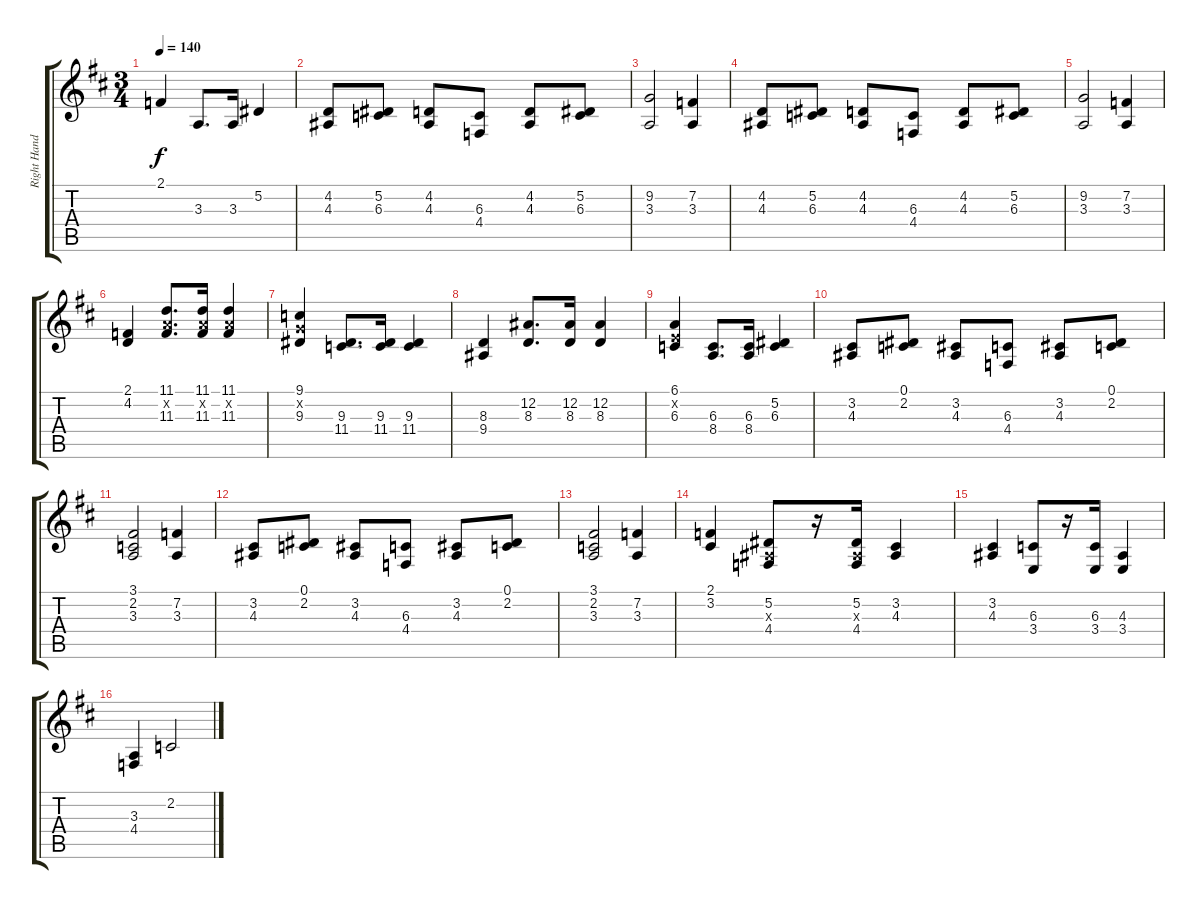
\track ("Right Hand Lead" "Right Hand") {instrument acousticgrandpiano}
\staff {score tabs}
\tuning (Eb4 Bb3 Gb3 Db3 Ab2 Eb2) {hide}
\ts (3 4)
\tempo 140
\clef g2
\ks d
2.1.4{dy f} 3.3.8{d} 3.3.16 5.2.4 |
(4.2 4.3).8 (5.2 6.3).8 (4.2 4.3).8 (6.3 4.4).8 (4.2 4.3).8 (5.2 6.3).8 |
(9.2 3.3).2 (7.2 3.3).4 |
(4.2 4.3).8 (5.2 6.3).8 (4.2 4.3).8 (6.3 4.4).8 (4.2 4.3).8 (5.2 6.3).8 |
(9.2 3.3).2 (7.2 3.3).4 |
(2.1 4.2).4 (11.1 11.2{x} 11.3).8{d} (11.1 11.2{x} 11.3).16 (11.1 11.2{x} 11.3).4 |
(9.1 9.2{x} 9.3).4 (9.3 11.4).8{d} (9.3 11.4).16 (9.3 11.4).4 |
(8.3 9.4).4 (12.2 8.3).8{d} (12.2 8.3).16 (12.2 8.3).4 |
(6.1 6.2{x} 6.3).4 (6.3 8.4).8{d} (6.3 8.4).16 (5.2 6.3).4 |
(3.2 4.3).8 (0.1 2.2).8 (3.2 4.3).8 (6.3 4.4).8 (3.2 4.3).8 (0.1 2.2).8 |
(3.1 2.2 3.3).2 (7.2 3.3).4 |
(3.2 4.3).8 (0.1 2.2).8 (3.2 4.3).8 (6.3 4.4).8 (3.2 4.3).8 (0.1 2.2).8 |
(3.1 2.2 3.3).2 (7.2 3.3).4 |
(2.1 3.2).4 (5.2 4.3{x} 4.4).8 r.16 (5.2 4.3{x} 4.4).16 (3.2 4.3).4 |
(3.2 4.3).4 (6.3 3.4).8 r.16 (6.3 3.4).16 (4.3 3.4).4 |
(3.3 4.4).4 2.2.2
